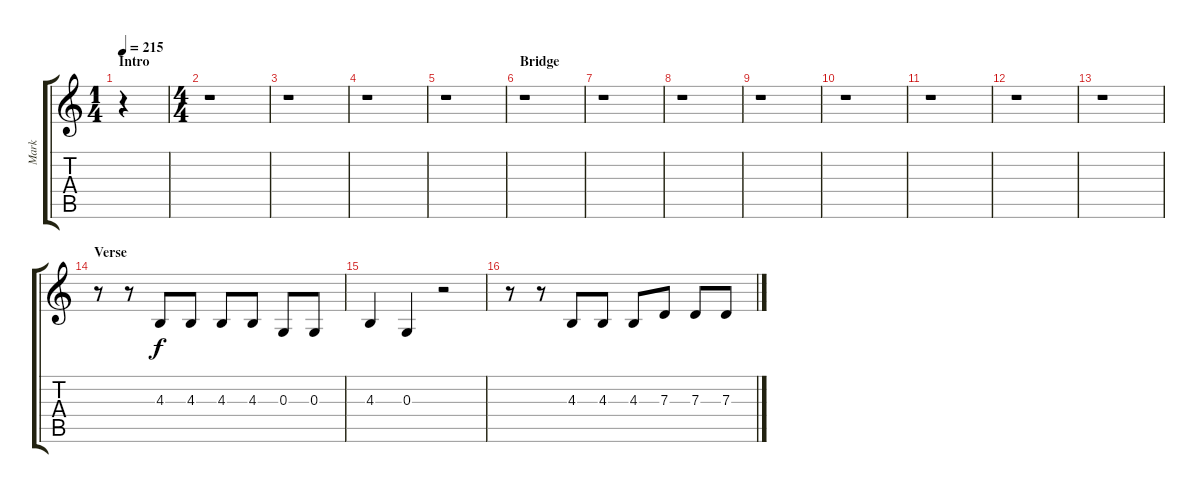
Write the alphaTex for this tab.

\track ("Mark" "Mark") {instrument percussiveorgan}
\staff {score tabs}
\tuning (E4 B3 G3 D3 A2 E2) {hide}
\ts (1 4)
\section ("" "Intro")
\tempo 215
\clef g2
\ks c
r.4{dy f instrument percussiveorgan} |
\ts (4 4)
r.1 |
r.1 |
r.1 |
r.1 |
\section ("" "Bridge")
r.1 |
r.1 |
r.1 |
r.1 |
r.1 |
r.1 |
r.1 |
r.1 |
\section ("" "Verse")
r.8 r.8 4.3.8 4.3.8 4.3.8 4.3.8 0.3.8 0.3.8 |
4.3.4 0.3.4 r.2 |
r.8 r.8 4.3.8 4.3.8 4.3.8 7.3.8 7.3.8 7.3.8
